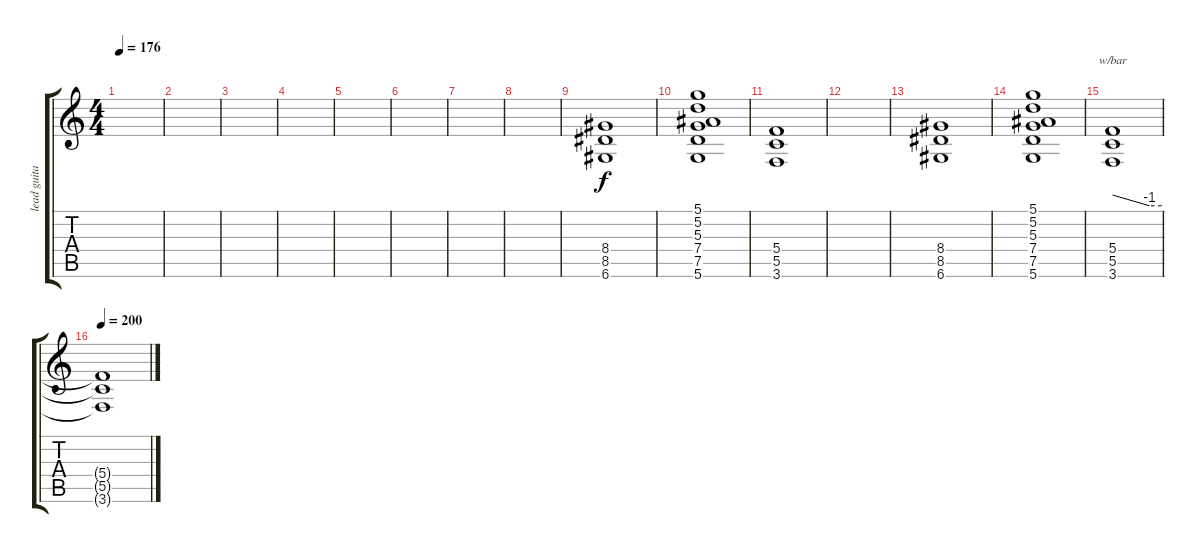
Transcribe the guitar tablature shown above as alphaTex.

\track ("lead guitar" "lead guita") {instrument overdrivenguitar}
\staff {score tabs}
\tuning (D4 A3 F3 C3 G2 D2) {hide}
\ts (4 4)
\tempo 176
\clef g2
\ks c
|
|
|
|
|
|
|
|
(8.4 8.5 6.6).1 |
(5.1 5.2 5.3 7.4 7.5 5.6).1 |
(5.4 5.5 3.6).1 |
|
(8.4 8.5 6.6).1 |
(5.1 5.2 5.3 7.4 7.5 5.6).1 |
(5.4 5.5 3.6).1{tbe (custom default 0 0 45 -4 60 -4)} |
\tempo 200
(5.4{t} 5.5{t} 3.6{t}).1
